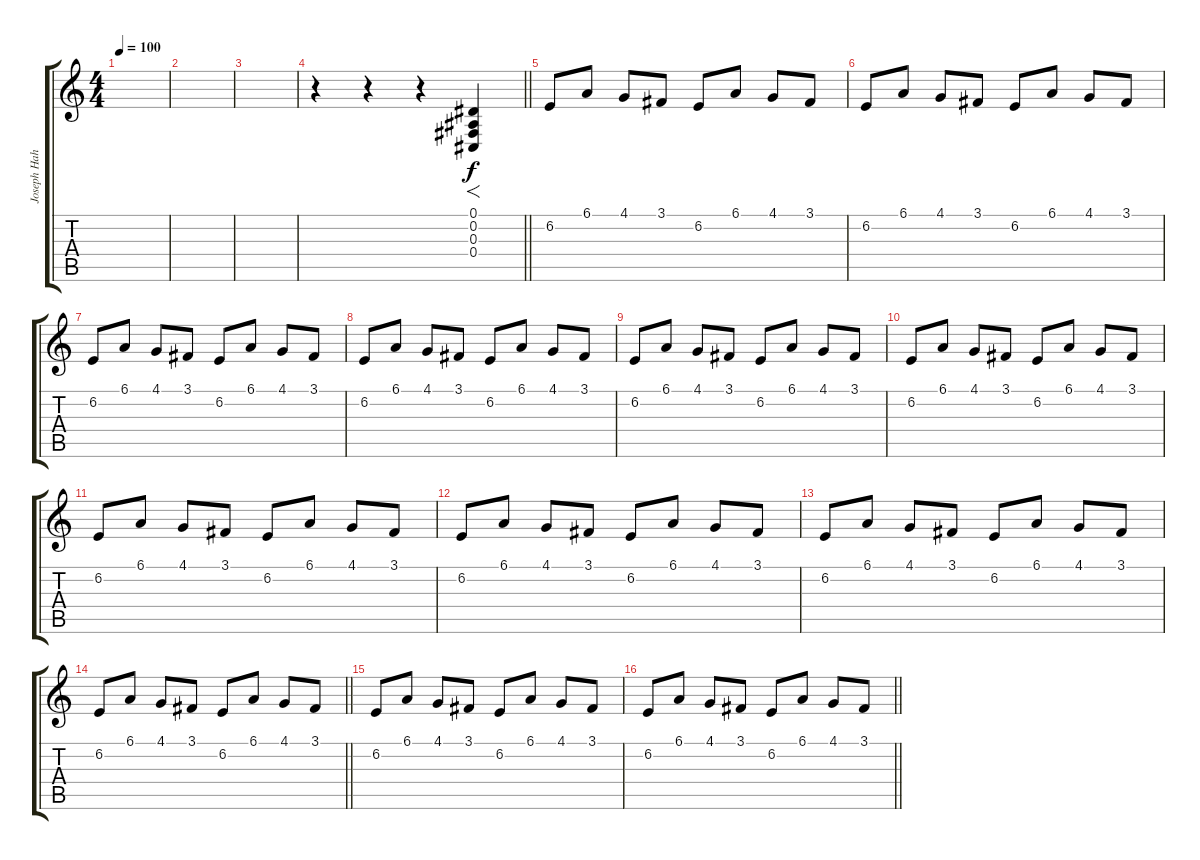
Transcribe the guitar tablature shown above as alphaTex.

\track ("Joseph Hahn (Sampler)" "Joseph Hah") {instrument fx4atmosphere}
\staff {score tabs}
\tuning (Eb4 Bb3 Gb3 Db3 Ab2 Db2) {hide}
\ts (4 4)
\tempo 100
\clef g2
\ks c
|
|
|
\barLineRight lightlight
r.4 r.4 r.4 (0.1 0.2 0.3 0.4).4{f instrument seashore} |
6.2.8{instrument fx4atmosphere} 6.1.8 4.1.8 3.1.8 6.2.8 6.1.8 4.1.8 3.1.8 |
6.2.8 6.1.8 4.1.8 3.1.8 6.2.8 6.1.8 4.1.8 3.1.8 |
6.2.8 6.1.8 4.1.8 3.1.8 6.2.8 6.1.8 4.1.8 3.1.8 |
6.2.8 6.1.8 4.1.8 3.1.8 6.2.8 6.1.8 4.1.8 3.1.8 |
6.2.8 6.1.8 4.1.8 3.1.8 6.2.8 6.1.8 4.1.8 3.1.8 |
6.2.8 6.1.8 4.1.8 3.1.8 6.2.8 6.1.8 4.1.8 3.1.8 |
6.2.8 6.1.8 4.1.8 3.1.8 6.2.8 6.1.8 4.1.8 3.1.8 |
6.2.8 6.1.8 4.1.8 3.1.8 6.2.8 6.1.8 4.1.8 3.1.8 |
6.2.8 6.1.8 4.1.8 3.1.8 6.2.8 6.1.8 4.1.8 3.1.8 |
\barLineRight lightlight
6.2.8 6.1.8 4.1.8 3.1.8 6.2.8 6.1.8 4.1.8 3.1.8 |
6.2.8 6.1.8 4.1.8 3.1.8 6.2.8 6.1.8 4.1.8 3.1.8 |
\barLineRight lightlight
6.2.8 6.1.8 4.1.8 3.1.8 6.2.8 6.1.8 4.1.8 3.1.8
